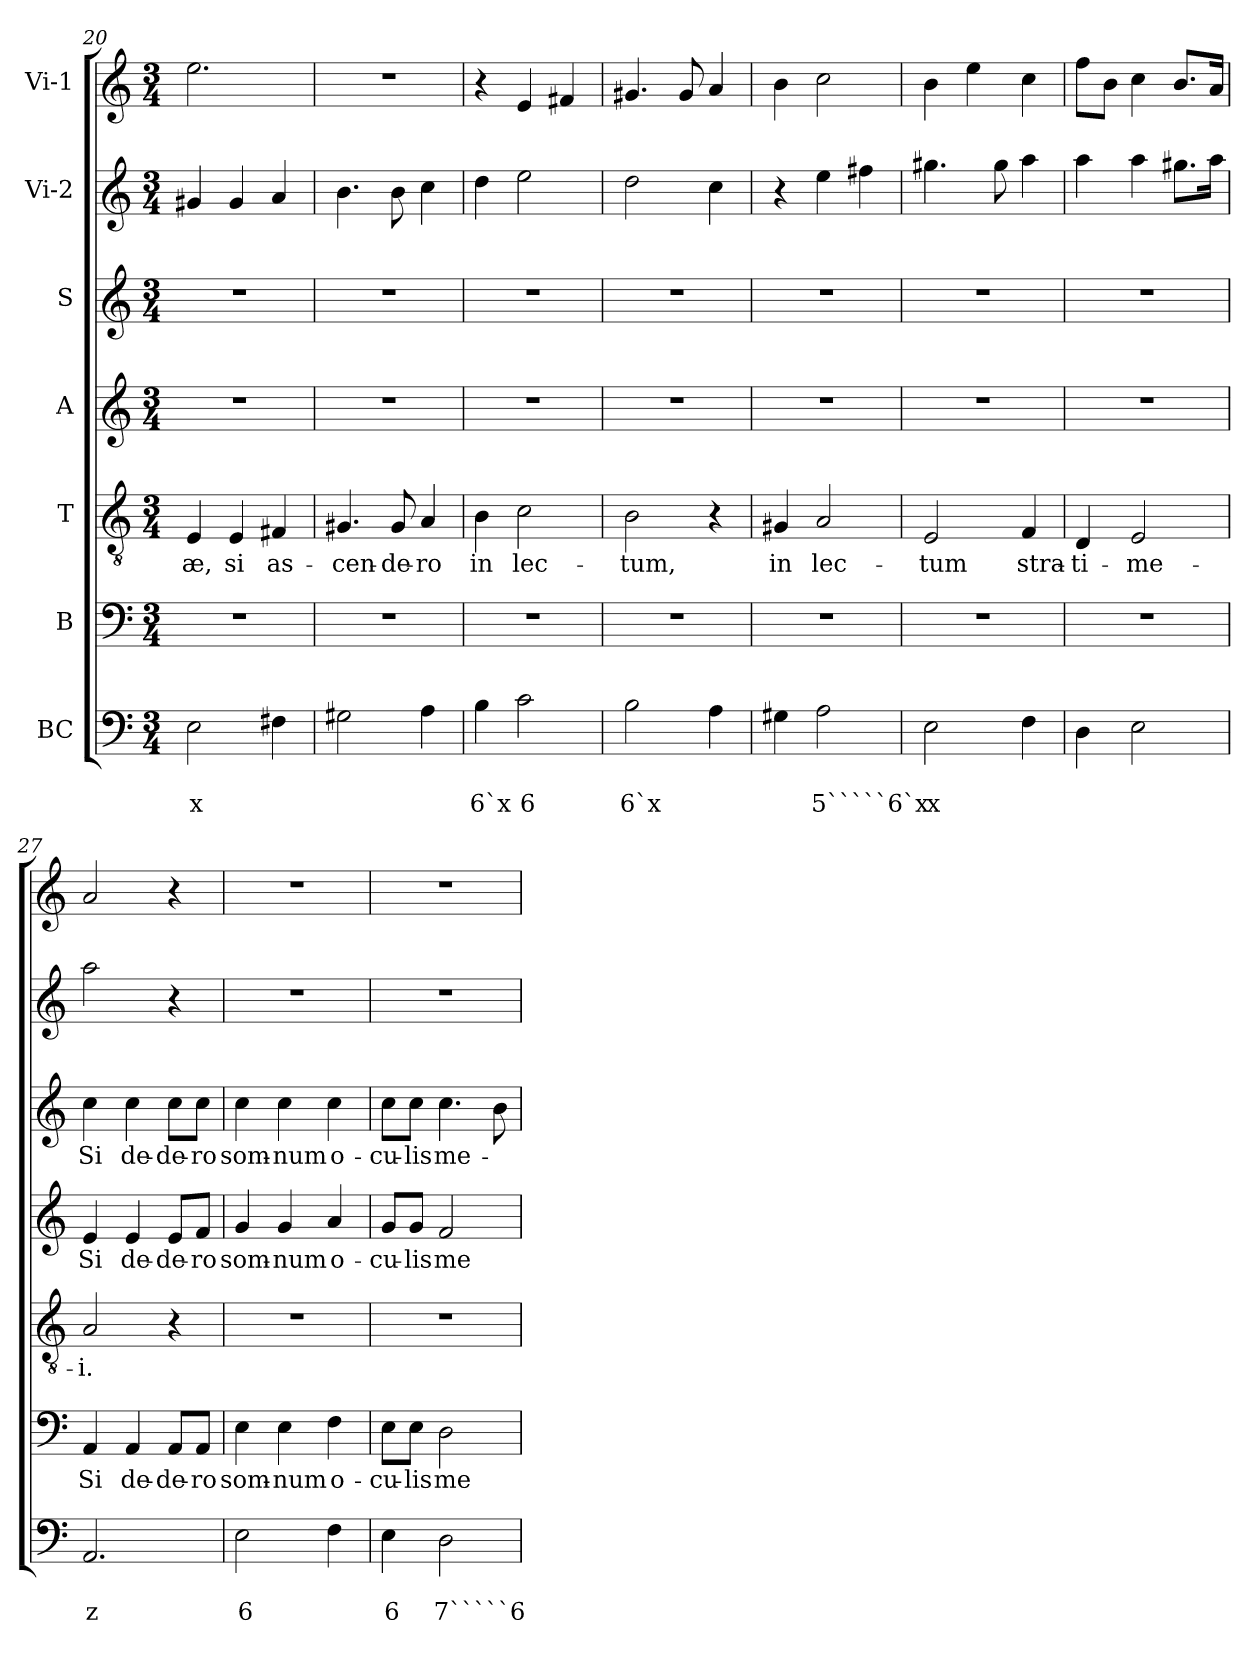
**kern	**text	**text	**kern	**text	**kern	**text	**kern	**text	**kern	**text	**kern	**kern
*part7	*part7	*part7	*part6	*part6	*part5	*part5	*part4	*part4	*part3	*part3	*part2	*part1
*staff7	*staff7	*staff7	*staff6	*staff6	*staff5	*staff5	*staff4	*staff4	*staff3	*staff3	*staff2	*staff1
*I"BC	*	*	*I"B	*	*I"T	*	*I"A	*	*I"S	*	*I"Vi-2	*I"Vi-1
*clefF4	*	*	*clefF4	*	*clefGv2	*	*clefG2	*	*clefG2	*	*clefG2	*clefG2
*k[]	*	*	*k[]	*	*k[]	*	*k[]	*	*k[]	*	*k[]	*k[]
*C:	*	*	*C:	*	*C:	*	*C:	*	*C:	*	*C:	*C:
*M3/4	*	*	*M3/4	*	*M3/4	*	*M3/4	*	*M3/4	*	*M3/4	*M3/4
=20	=20	=20	=20	=20	=20	=20	=20	=20	=20	=20	=20	=20
!	!	!LO:LY:b	!	!	!	!LO:LY:b	!	!	!	!	!	!
2E\	.	x	2.r	.	4E/	-æ,	2.r	.	2.r	.	4g#X/	2.ee\
!	!	!	!	!	!	!LO:LY:b	!	!	!	!	!	!
.	.	.	.	.	4E/	si	.	.	.	.	4g#/	.
!	!	!	!	!	!	!LO:LY:b	!	!	!	!	!	!
4F#X\	.	.	.	.	4F#X/	as-	.	.	.	.	4a/	.
=21	=21	=21	=21	=21	=21	=21	=21	=21	=21	=21	=21	=21
!	!	!	!	!	!	!LO:LY:b	!	!	!	!	!	!
2G#X\	.	.	2.r	.	4.G#X/	-cen-	2.r	.	2.r	.	4.b\	2.r
!	!	!	!	!	!	!LO:LY:b	!	!	!	!	!	!
.	.	.	.	.	8G#/	-de-	.	.	.	.	8b\	.
!	!	!	!	!	!	!LO:LY:b	!	!	!	!	!	!
4A\	.	.	.	.	4A/	-ro	.	.	.	.	4cc\	.
=22	=22	=22	=22	=22	=22	=22	=22	=22	=22	=22	=22	=22
!	!	!LO:LY:b	!	!	!	!LO:LY:b	!	!	!	!	!	!
4B\	.	6`x	2.r	.	4B\	in	2.r	.	2.r	.	4dd\	4r
!	!	!LO:LY:b	!	!	!	!LO:LY:b	!	!	!	!	!	!
2c\	.	6	.	.	2c\	lec-	.	.	.	.	2ee\	4e/
.	.	.	.	.	.	.	.	.	.	.	.	4f#X/
=23	=23	=23	=23	=23	=23	=23	=23	=23	=23	=23	=23	=23
!	!	!LO:LY:b	!	!	!	!LO:LY:b	!	!	!	!	!	!
2B\	.	6`x	2.r	.	2B\	-tum,	2.r	.	2.r	.	2dd\	4.g#X/
.	.	.	.	.	.	.	.	.	.	.	.	8g#/
4A\	.	.	.	.	4r	.	.	.	.	.	4cc\	4a/
=24	=24	=24	=24	=24	=24	=24	=24	=24	=24	=24	=24	=24
!	!	!	!	!	!	!LO:LY:b	!	!	!	!	!	!
4G#X\	.	.	2.r	.	4G#X/	in	2.r	.	2.r	.	4r	4b\
!	!	!LO:LY:b	!	!	!	!LO:LY:b	!	!	!	!	!	!
2A\	.	5`````6`x	.	.	2A/	lec-	.	.	.	.	4ee\	2cc\
.	.	.	.	.	.	.	.	.	.	.	4ff#X\	.
!!LO:PB:g=z
=25	=25	=25	=25	=25	=25	=25	=25	=25	=25	=25	=25	=25
!	!	!LO:LY:b	!	!	!	!LO:LY:b	!	!	!	!	!	!
2E\	.	x	2.r	.	2E/	-tum	2.r	.	2.r	.	4.gg#X\	4b\
.	.	.	.	.	.	.	.	.	.	.	.	4ee\
.	.	.	.	.	.	.	.	.	.	.	8gg#\	.
!	!	!	!	!	!	!LO:LY:b	!	!	!	!	!	!
4F\	.	.	.	.	4F/	stra-	.	.	.	.	4aa\	4cc\
=26	=26	=26	=26	=26	=26	=26	=26	=26	=26	=26	=26	=26
!	!	!	!	!	!	!LO:LY:b	!	!	!	!	!	!
4D\	.	.	2.r	.	4D/	-ti-	2.r	.	2.r	.	4aa\	8ff\L
.	.	.	.	.	.	.	.	.	.	.	.	8b\J
!	!	!	!	!	!	!LO:LY:b	!	!	!	!	!	!
2E\	.	.	.	.	2E/	-me-	.	.	.	.	4aa\	4cc\
.	.	.	.	.	.	.	.	.	.	.	8.gg#X\L	8.b/L
.	.	.	.	.	.	.	.	.	.	.	16aa\Jk	16a/Jk
=27	=27	=27	=27	=27	=27	=27	=27	=27	=27	=27	=27	=27
!	!	!LO:LY:b	!	!LO:LY:b	!	!LO:LY:b	!	!LO:LY:b	!	!LO:LY:b	!	!
2.AA/	.	z	4AA/	Si	2A/	-i.	4e/	Si	4cc\	Si	2aa\	2a/
!	!	!	!	!LO:LY:b	!	!	!	!LO:LY:b	!	!LO:LY:b	!	!
.	.	.	4AA/	de-	.	.	4e/	de-	4cc\	de-	.	.
!	!	!	!	!LO:LY:b	!	!	!	!LO:LY:b	!	!LO:LY:b	!	!
.	.	.	8AA/L	-de-	4r	.	8e/L	-de-	8cc\L	-de-	4r	4r
!	!	!	!	!LO:LY:b	!	!	!	!LO:LY:b	!	!LO:LY:b	!	!
.	.	.	8AA/J	-ro	.	.	8f/J	-ro	8cc\J	-ro	.	.
=28	=28	=28	=28	=28	=28	=28	=28	=28	=28	=28	=28	=28
!	!	!LO:LY:b	!	!LO:LY:b	!	!	!	!LO:LY:b	!	!LO:LY:b	!	!
2E\	.	6	4E\	som-	2.r	.	4g/	som-	4cc\	som-	2.r	2.r
!	!	!	!	!LO:LY:b	!	!	!	!LO:LY:b	!	!LO:LY:b	!	!
.	.	.	4E\	-num	.	.	4g/	-num	4cc\	-num	.	.
!	!	!	!	!LO:LY:b	!	!	!	!LO:LY:b	!	!LO:LY:b	!	!
4F\	.	.	4F\	o-	.	.	4a/	o-	4cc\	o-	.	.
=29	=29	=29	=29	=29	=29	=29	=29	=29	=29	=29	=29	=29
!	!	!LO:LY:b	!	!LO:LY:b	!	!	!	!LO:LY:b	!	!LO:LY:b	!	!
4E\	.	6	8E\L	-cu-	2.r	.	8g/L	-cu-	8cc\L	-cu-	2.r	2.r
!	!	!	!	!LO:LY:b	!	!	!	!LO:LY:b	!	!LO:LY:b	!	!
.	.	.	8E\J	-lis	.	.	8g/J	-lis	8cc\J	-lis	.	.
!	!	!LO:LY:b	!	!LO:LY:b	!	!	!	!LO:LY:b	!	!LO:LY:b	!	!
2D\	.	7`````6	2D\	me-	.	.	2f/	me-	4.cc\	me-	.	.
.	.	.	.	.	.	.	.	.	8b\	.	.	.
=	=	=	=	=	=	=	=	=	=	=	=	=
*-	*-	*-	*-	*-	*-	*-	*-	*-	*-	*-	*-	*-
